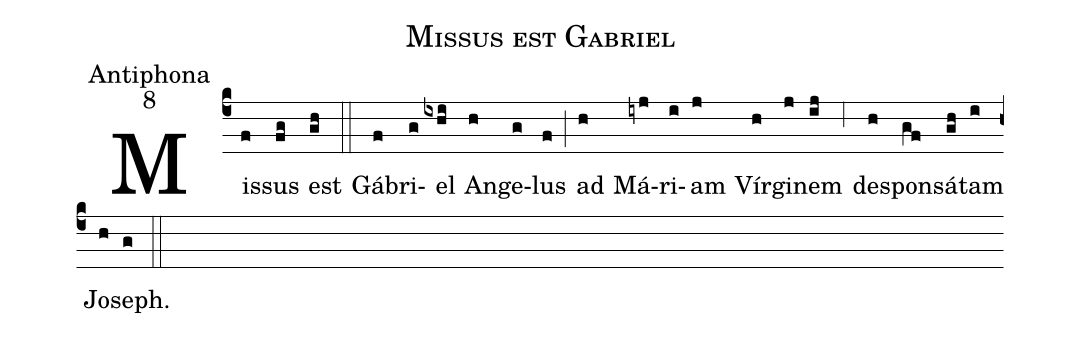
name:Missus est Gabriel;
office-part:Antiphona;
mode:8;
%%
(c4) Mis(f)sus(fg) est(gh) (::)
Gá(f)bri(g)el(ixhi) An(h)ge(g)lus(f) (;) ad(h) Má(iyj)ri(i)am(j) Vír(h)gi(j)nem(ij) (,6) de(h)spon(gf)sá(gh)tam(i) Jo(h)seph.(g) (::)
